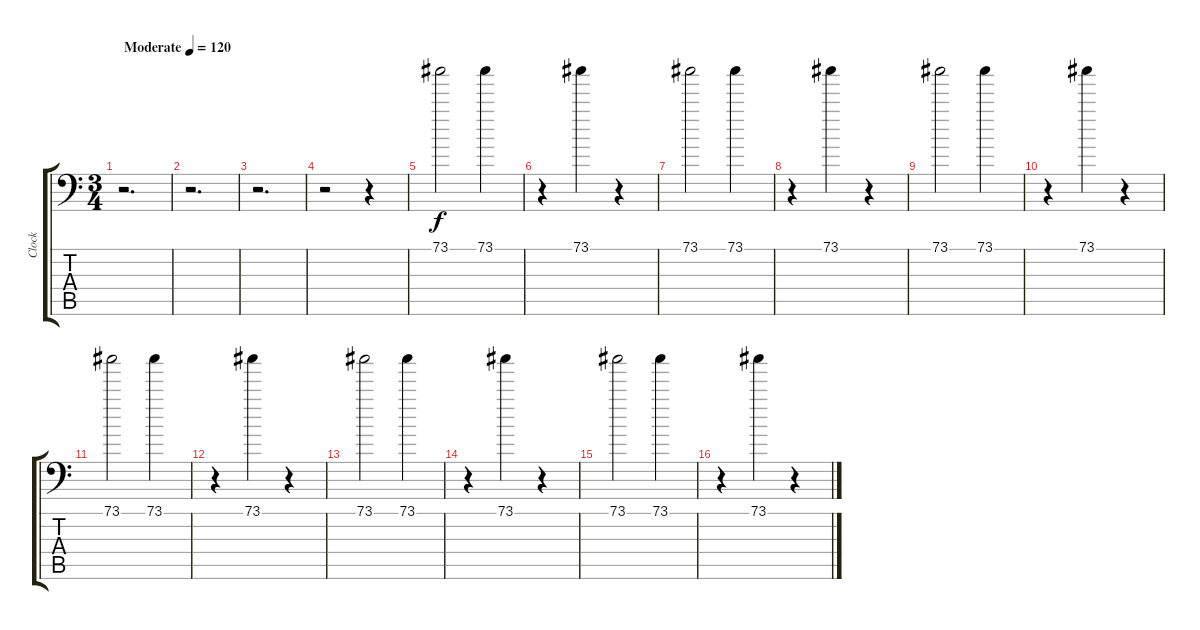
\track ("Clock" "Clock") {instrument acousticgrandpiano}
\staff {score tabs}
\tuning (C-1 C-1 C-1 C-1 C-1 C-1) {hide}
\ts (3 4)
\tempo (120 "Moderate")
\clef f4
\ks c
r.2{d dy f instrument acousticgrandpiano} |
r.2{d} |
r.2{d} |
r.2 r.4 |
73.1.2 73.1.4 |
r.4 73.1.4 r.4 |
73.1.2 73.1.4 |
r.4 73.1.4 r.4 |
73.1.2 73.1.4 |
r.4 73.1.4 r.4 |
73.1.2 73.1.4 |
r.4 73.1.4 r.4 |
73.1.2 73.1.4 |
r.4 73.1.4 r.4 |
73.1.2 73.1.4 |
r.4 73.1.4 r.4
